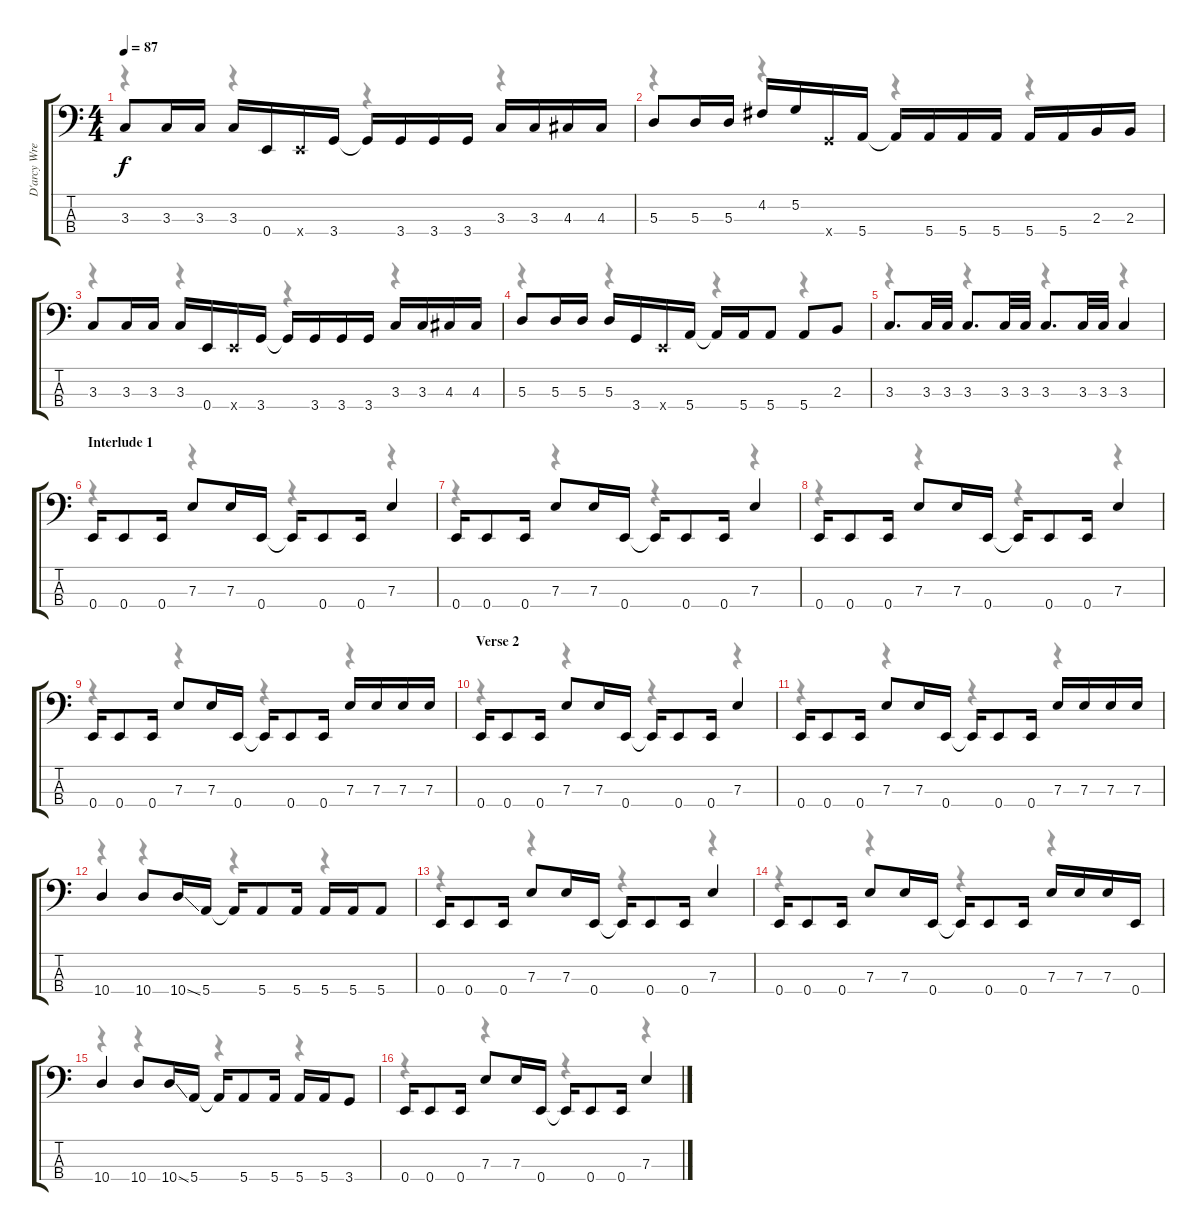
\track ("D'arcy Wretsky - Bass Guitar" "D'arcy Wre") {instrument electricbasspick}
\staff {score tabs}
\tuning (G2 D2 A1 E1) {hide}
\voice
\ts (4 4)
\tempo 87
\clef f4
\ks c
3.3.8{dy f} 3.3.16 3.3.16 3.3.16 0.4.16 0.4{x}.16 3.4.16 3.4{t}.16 3.4.16 3.4.16 3.4.16 3.3.16 3.3.16 4.3.16 4.3.16 |
5.3.8 5.3.16 5.3.16 4.2.16 5.2.16 3.4{x}.16 5.4.16 5.4{t}.16 5.4.16 5.4.16 5.4.16 5.4.16 5.4.16 2.3.16 2.3.16 |
3.3.8 3.3.16 3.3.16 3.3.16 0.4.16 0.4{x}.16 3.4.16 3.4{t}.16 3.4.16 3.4.16 3.4.16 3.3.16 3.3.16 4.3.16 4.3.16 |
5.3.8 5.3.16 5.3.16 5.3.16 3.4.16 0.4{x}.16 5.4.16 5.4{t}.16 5.4.16 5.4.8 5.4.8 2.3.8 |
3.3.8{d} 3.3.32 3.3.32 3.3.8{d} 3.3.32 3.3.32 3.3.8{d} 3.3.32 3.3.32 3.3.4 |
\section ("" "Interlude 1")
0.4.16 0.4.8 0.4.16 7.3.8 7.3.16 0.4.16 0.4{t}.16 0.4.8 0.4.16 7.3.4 |
0.4.16 0.4.8 0.4.16 7.3.8 7.3.16 0.4.16 0.4{t}.16 0.4.8 0.4.16 7.3.4 |
0.4.16 0.4.8 0.4.16 7.3.8 7.3.16 0.4.16 0.4{t}.16 0.4.8 0.4.16 7.3.4 |
0.4.16 0.4.8 0.4.16 7.3.8 7.3.16 0.4.16 0.4{t}.16 0.4.8 0.4.16 7.3.16 7.3.16 7.3.16 7.3.16 |
\section ("" "Verse 2")
0.4.16 0.4.8 0.4.16 7.3.8 7.3.16 0.4.16 0.4{t}.16 0.4.8 0.4.16 7.3.4 |
0.4.16 0.4.8 0.4.16 7.3.8 7.3.16 0.4.16 0.4{t}.16 0.4.8 0.4.16 7.3.16 7.3.16 7.3.16 7.3.16 |
10.4.4 10.4.8 10.4{ss}.16 5.4.16 5.4{t}.16 5.4.8 5.4.16 5.4.16 5.4.16 5.4.8 |
0.4.16 0.4.8 0.4.16 7.3.8 7.3.16 0.4.16 0.4{t}.16 0.4.8 0.4.16 7.3.4 |
0.4.16 0.4.8 0.4.16 7.3.8 7.3.16 0.4.16 0.4{t}.16 0.4.8 0.4.16 7.3.16 7.3.16 7.3.16 0.4.16 |
10.4.4 10.4.8 10.4{ss}.16 5.4.16 5.4{t}.16 5.4.8 5.4.16 5.4.16 5.4.16 3.4.8 |
0.4.16 0.4.8 0.4.16 7.3.8 7.3.16 0.4.16 0.4{t}.16 0.4.8 0.4.16 7.3.4
\voice
\clef f4
\ottava regular
\simile none
\ks c
r.4{dy f} r.4 r.4 r.4 |
r.4 r.4 r.4 r.4 |
r.4 r.4 r.4 r.4 |
r.4 r.4 r.4 r.4 |
r.4 r.4 r.4 r.4 |
r.4 r.4 r.4 r.4 |
r.4 r.4 r.4 r.4 |
r.4 r.4 r.4 r.4 |
r.4 r.4 r.4 r.4 |
r.4 r.4 r.4 r.4 |
r.4 r.4 r.4 r.4 |
r.4 r.4 r.4 r.4 |
r.4 r.4 r.4 r.4 |
r.4 r.4 r.4 r.4 |
r.4 r.4 r.4 r.4 |
r.4 r.4 r.4 r.4
